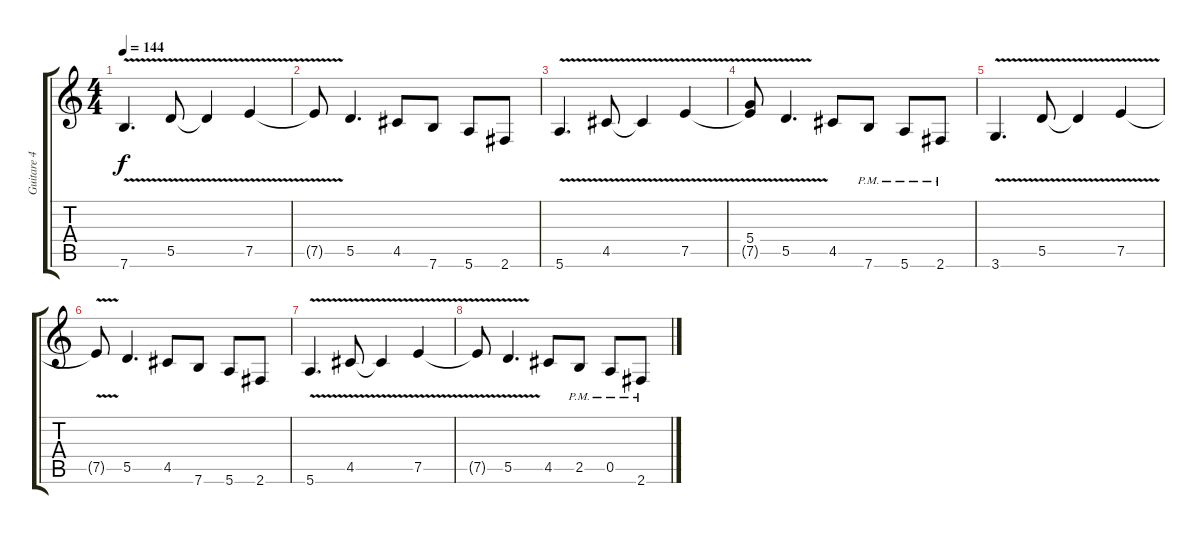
\track ("Guitare 4" "Guitare 4") {instrument distortionguitar}
\staff {score tabs}
\tuning (E4 B3 G3 D3 A2 E2) {hide}
\ts (4 4)
\tempo 144
\clef g2
\ks c
7.6{v}.4{d dy f} 5.5{v}.8 5.5{t}.4 7.5{v}.4 |
7.5{t}.8 5.5.4{d} 4.5.8 7.6.8 5.6.8 2.6.8 |
5.6{v}.4{d} 4.5{v}.8 4.5{t}.4 7.5{v}.4 |
(5.4 7.5{t}).8 5.5{v}.4{d} 4.5.8 7.6{pm}.8 5.6{pm}.8 2.6{pm}.8 |
3.6{v}.4{d} 5.5{v}.8 5.5{t}.4 7.5{v}.4 |
7.5{t}.8 5.5.4{d} 4.5.8 7.6.8 5.6.8 2.6.8 |
5.6{v}.4{d} 4.5{v}.8 4.5{t}.4 7.5{v}.4 |
7.5{t}.8 5.5{v}.4{d} 4.5.8 2.5{pm}.8 0.5{pm}.8 2.6{pm}.8
